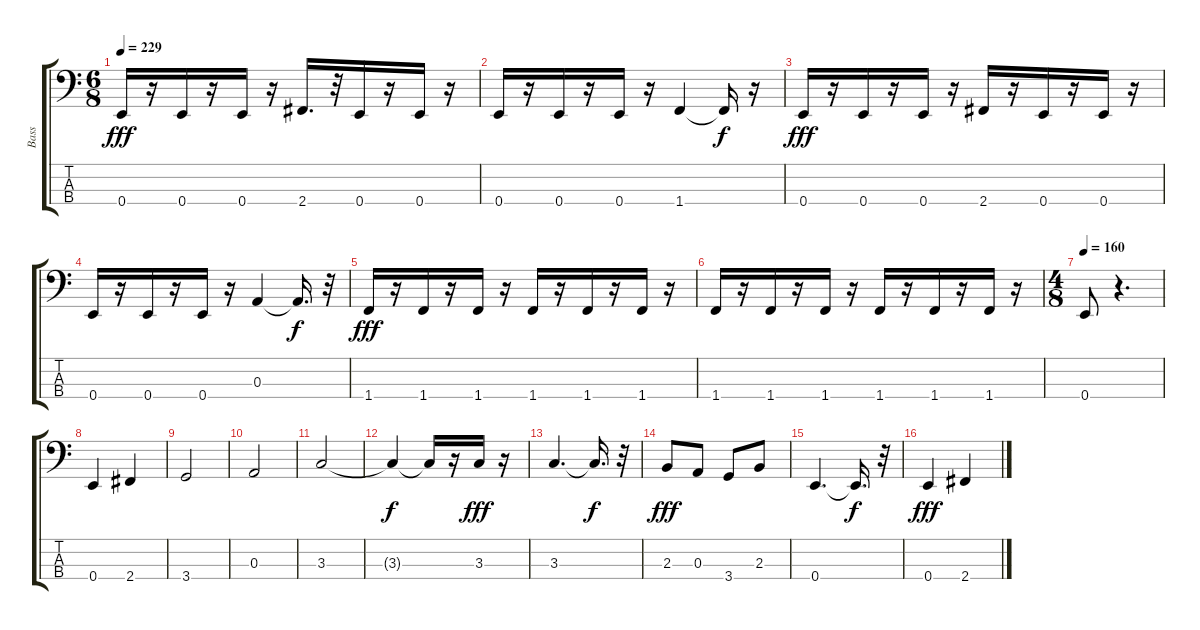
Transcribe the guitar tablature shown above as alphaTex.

\track ("Bass" "Bass") {instrument electricbasspick}
\staff {score tabs}
\tuning (G2 D2 A1 E1) {hide}
\ts (6 8)
\tempo 229
\clef f4
\ks c
0.4.16{dy fff} r.16 0.4.16 r.16 0.4.16 r.16 2.4.16{d} r.32 0.4.16 r.16 0.4.16 r.16 |
0.4.16 r.16 0.4.16 r.16 0.4.16 r.16 1.4.4 1.4{t}.16{dy f} r.16 |
0.4.16{dy fff} r.16 0.4.16 r.16 0.4.16 r.16 2.4.16 r.16 0.4.16 r.16 0.4.16 r.16 |
0.4.16 r.16 0.4.16 r.16 0.4.16 r.16 0.3.4 0.3{t}.16{d dy f} r.32 |
1.4.16{dy fff} r.16 1.4.16 r.16 1.4.16 r.16 1.4.16 r.16 1.4.16 r.16 1.4.16 r.16 |
1.4.16 r.16 1.4.16 r.16 1.4.16 r.16 1.4.16 r.16 1.4.16 r.16 1.4.16 r.16 |
\ts (4 8)
\tempo 160
0.4.8 r.4{d} |
0.4.4 2.4.4 |
3.4.2 |
0.3.2 |
3.3.2 |
3.3{t}.4{dy f} 3.3{t}.16 r.16 3.3.16{dy fff} r.16 |
3.3.4{d} 3.3{t}.16{d dy f} r.32 |
2.3.8{dy fff} 0.3.8 3.4.8 2.3.8 |
0.4.4{d} 0.4{t}.16{d dy f} r.32 |
0.4.4{dy fff} 2.4.4
